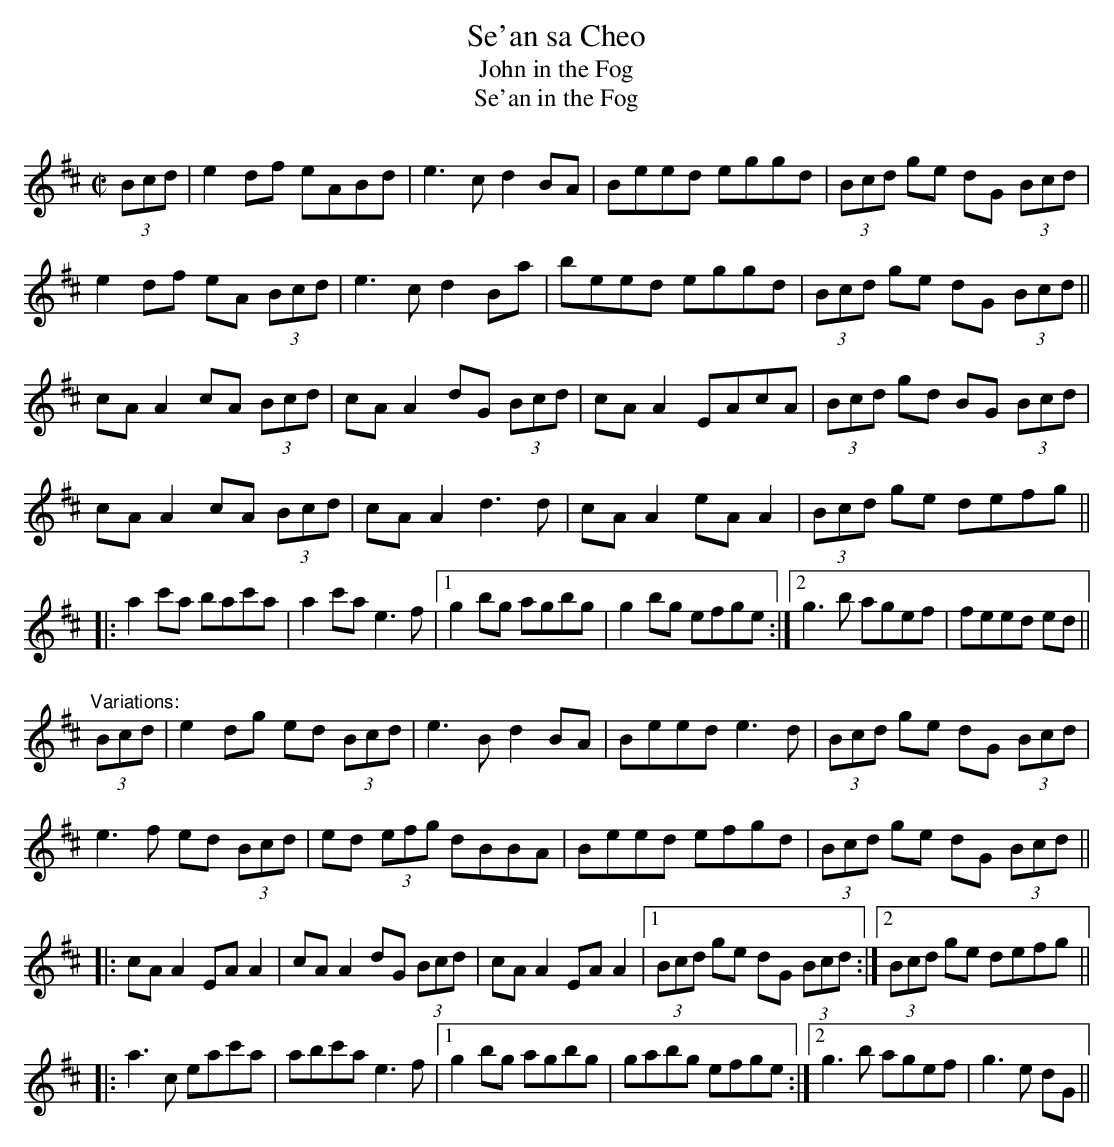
X:1
T:Se'an sa Cheo
T:John in the Fog
T:Se'an in the Fog
M:C|
K:Amix
(3Bcd|e2df eABd|e3c d2BA|Beed eggd|(3Bcd ge dG (3Bcd|
e2df eA (3Bcd|e3c d2Ba|beed eggd|(3Bcd ge dG (3Bcd||
cAA2 cA (3Bcd|cAA2 dG (3Bcd|cAA2 EAcA|(3Bcd gd BG (3Bcd|
cAA2 cA (3Bcd|cAA2 d3d|cAA2 eAA2|(3Bcd ge defg||
|:a2c'a bac'a|a2c'a e3f|1 g2bg agbg|g2bg efge:|2 g3b agef|feed ed||
"Variations:"
(3Bcd|e2dg ed (3Bcd|e3B d2BA|Beed e3d|(3Bcd ge dG (3Bcd|
e3f ed (3Bcd|ed (3efg dBBA|Beed efgd|(3Bcd ge dG (3Bcd||
|:cAA2 EAA2|cAA2 dG (3Bcd|cAA2 EAA2|1 (3Bcd ge dG (3Bcd:|2 (3Bcd ge defg||
|:a3c eac'a|abc'a e3f|1 g2bg agbg|gabg efge:|2 g3b agef|g3e dG||
